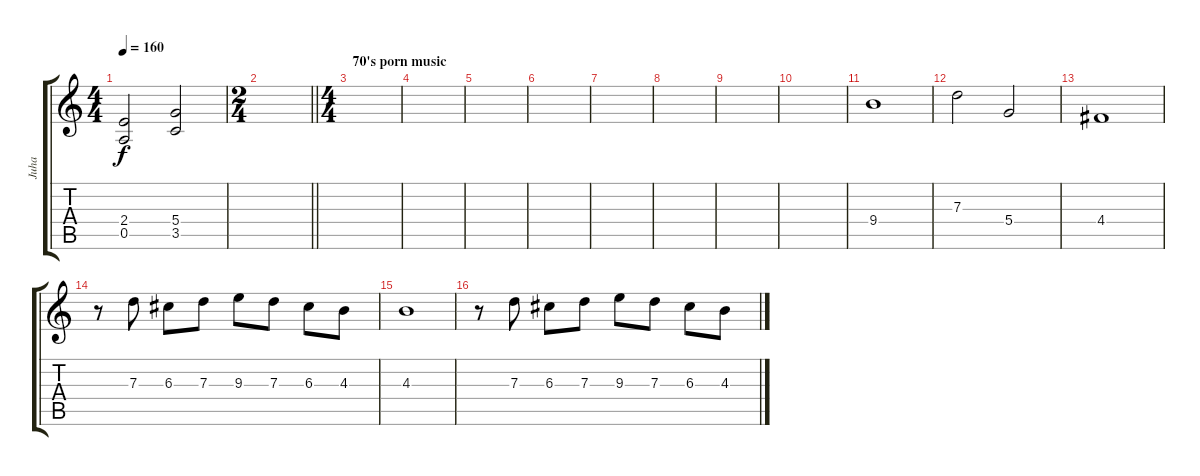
\track ("Juha" "Juha") {instrument overdrivenguitar}
\staff {score tabs}
\tuning (E4 B3 G3 D3 A2 E2) {hide}
\ts (4 4)
\tempo 160
\clef g2
\ks c
(2.4 0.5).2{dy f} (5.4 3.5).2 |
\ts (2 4)
\barLineRight lightlight
|
\ts (4 4)
\section ("" "70's porn music")
|
|
|
|
|
|
|
|
9.4.1 |
7.3.2 5.4.2 |
4.4.1 |
r.8 7.3.8 6.3.8 7.3.8 9.3.8 7.3.8 6.3.8 4.3.8 |
4.3.1 |
r.8 7.3.8 6.3.8 7.3.8 9.3.8 7.3.8 6.3.8 4.3.8
